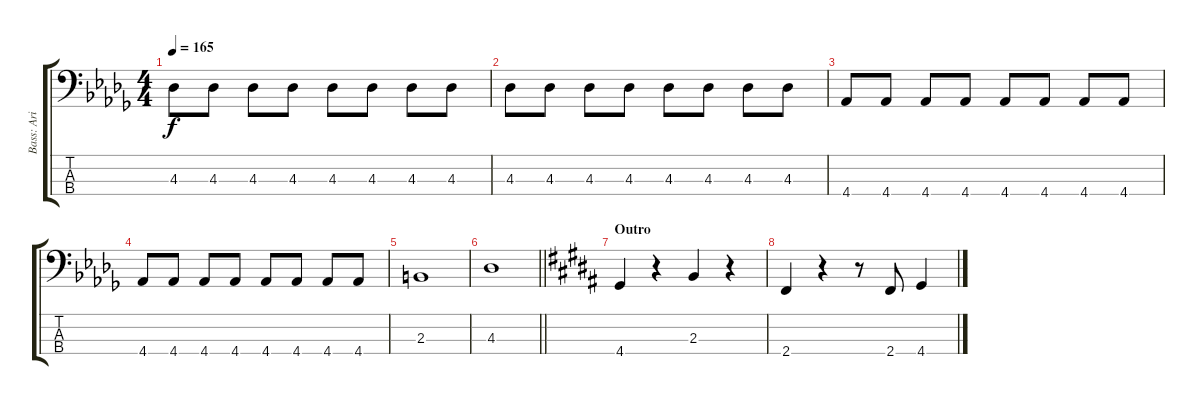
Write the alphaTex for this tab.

\track ("Bass: Ari Katajamäki" "Bass: Ari ") {instrument electricbassfinger}
\staff {score tabs}
\tuning (G2 D2 A1 E1) {hide}
\ts (4 4)
\tempo 165
\clef f4
\ks bbminor
4.3.8{dy f} 4.3.8 4.3.8 4.3.8 4.3.8 4.3.8 4.3.8 4.3.8 |
4.3.8 4.3.8 4.3.8 4.3.8 4.3.8 4.3.8 4.3.8 4.3.8 |
4.4.8 4.4.8 4.4.8 4.4.8 4.4.8 4.4.8 4.4.8 4.4.8 |
4.4.8 4.4.8 4.4.8 4.4.8 4.4.8 4.4.8 4.4.8 4.4.8 |
2.3.1 |
\barLineRight lightlight
4.3.1 |
\section ("" "Outro")
\ks g#minor
4.4.4 r.4 2.3.4 r.4 |
2.4.4 r.4 r.8 2.4.8 4.4.4
